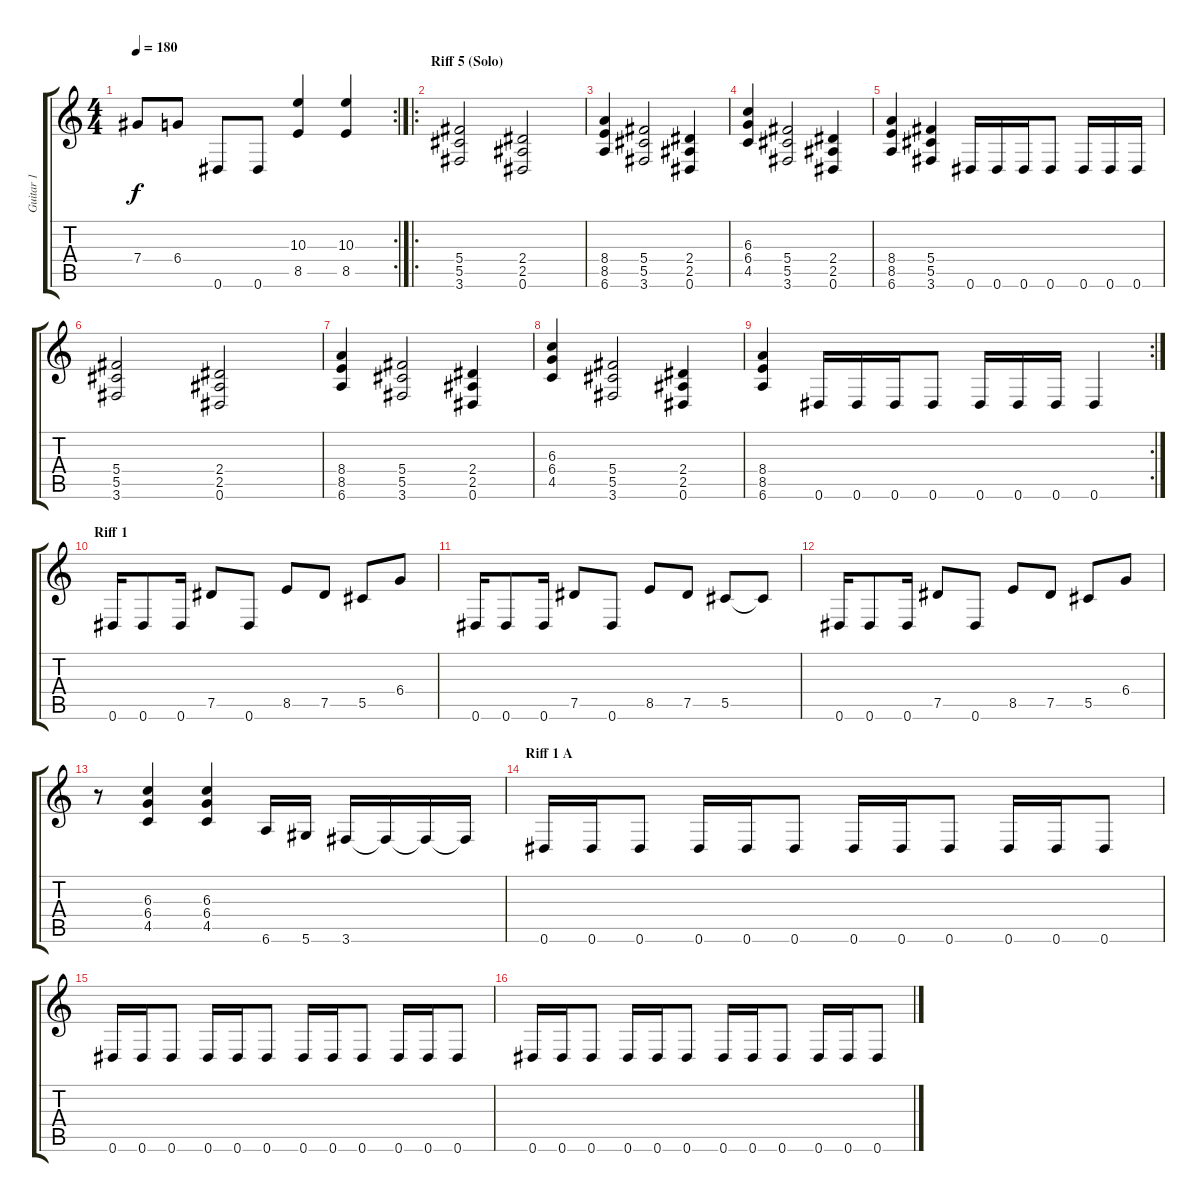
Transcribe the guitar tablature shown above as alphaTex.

\track ("Guitar 1" "Guitar 1") {instrument overdrivenguitar}
\staff {score tabs}
\tuning (Eb4 Bb3 Gb3 Db3 Ab2 Eb2) {hide}
\rc 2
\ts (4 4)
\tempo 180
\clef g2
\ks c
7.4.8{dy f} 6.4.8 0.6.8 0.6.8 (10.3 8.5).4 (10.3 8.5).4 |
\ro
\section ("" "Riff 5 (Solo)")
(5.4 5.5 3.6).2 (2.4 2.5 0.6).2 |
(8.4 8.5 6.6).4 (5.4 5.5 3.6).2 (2.4 2.5 0.6).4 |
(6.3 6.4 4.5).4 (5.4 5.5 3.6).2 (2.4 2.5 0.6).4 |
(8.4 8.5 6.6).4 (5.4 5.5 3.6).4 0.6.16 0.6.16 0.6.16 0.6.8 0.6.16 0.6.16 0.6.16 |
(5.4 5.5 3.6).2 (2.4 2.5 0.6).2 |
(8.4 8.5 6.6).4 (5.4 5.5 3.6).2 (2.4 2.5 0.6).4 |
(6.3 6.4 4.5).4 (5.4 5.5 3.6).2 (2.4 2.5 0.6).4 |
\rc 2
(8.4 8.5 6.6).4 0.6.16 0.6.16 0.6.16 0.6.8 0.6.16 0.6.16 0.6.16 0.6.4 |
\section ("" "Riff 1")
0.6.16 0.6.8 0.6.16 7.5.8 0.6.8 8.5.8 7.5.8 5.5.8 6.4.8 |
0.6.16 0.6.8 0.6.16 7.5.8 0.6.8 8.5.8 7.5.8 5.5.8 5.5{t}.8 |
0.6.16 0.6.8 0.6.16 7.5.8 0.6.8 8.5.8 7.5.8 5.5.8 6.4.8 |
r.8 (6.3 6.4 4.5).4 (6.3 6.4 4.5).4 6.6.16 5.6.16 3.6.16 3.6{t}.16 3.6{t}.16 3.6{t}.16 |
\section ("" "Riff 1 A")
0.6.16 0.6.16 0.6.8 0.6.16 0.6.16 0.6.8 0.6.16 0.6.16 0.6.8 0.6.16 0.6.16 0.6.8 |
0.6.16 0.6.16 0.6.8 0.6.16 0.6.16 0.6.8 0.6.16 0.6.16 0.6.8 0.6.16 0.6.16 0.6.8 |
0.6.16 0.6.16 0.6.8 0.6.16 0.6.16 0.6.8 0.6.16 0.6.16 0.6.8 0.6.16 0.6.16 0.6.8
